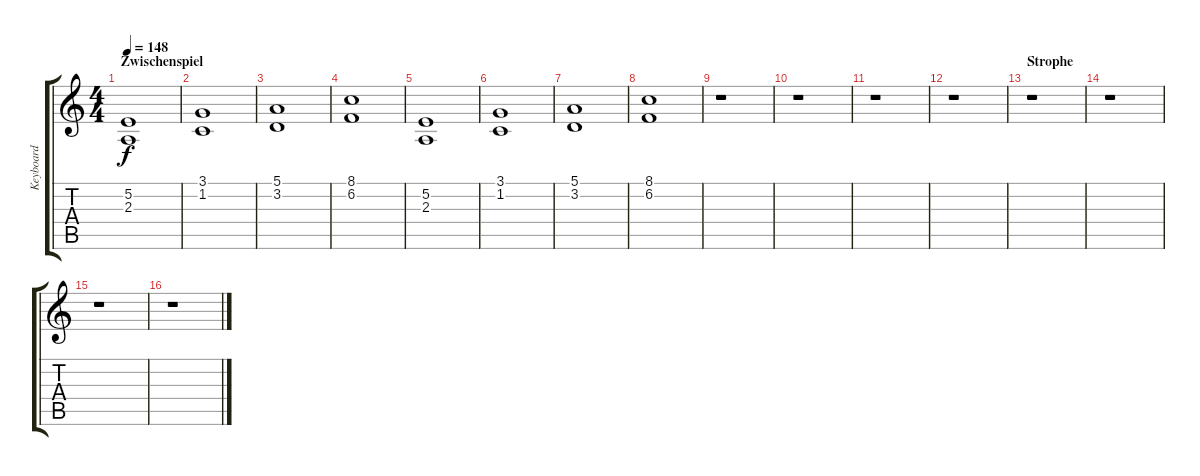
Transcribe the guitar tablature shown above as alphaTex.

\track ("Keyboard" "Keyboard") {instrument synthstrings1}
\staff {score tabs}
\tuning (E4 B3 G3 D3 A2 E2) {hide}
\ts (4 4)
\section ("" "Zwischenspiel")
\tempo 148
\clef g2
\ks c
(5.2 2.3).1{dy f} |
(3.1 1.2).1 |
(5.1 3.2).1 |
(8.1 6.2).1 |
(5.2 2.3).1 |
(3.1 1.2).1 |
(5.1 3.2).1 |
(8.1 6.2).1 |
r.1 |
r.1 |
r.1 |
r.1 |
\section ("" "Strophe")
r.1 |
r.1 |
r.1 |
r.1
